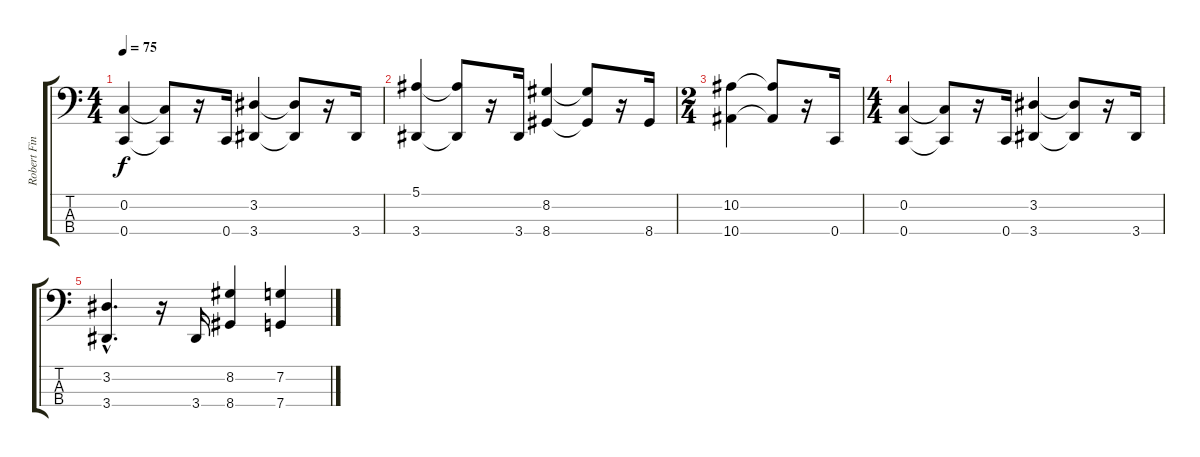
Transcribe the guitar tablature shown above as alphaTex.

\track ("Robert Finger" "Robert Fin") {instrument electricbassfinger}
\staff {score tabs}
\tuning (F2 C2 G1 C1) {hide}
\ts (4 4)
\tempo 75
\clef f4
\ks c
(0.2 0.4).4{dy f} (0.2{t} 0.4{t}).8 r.16 0.4.16 (3.2 3.4).4 (3.2{t} 3.4{t}).8 r.16 3.4.16 |
(5.1 3.4).4 (5.1{t} 3.4{t}).8 r.16 3.4.16 (8.2 8.4).4 (8.2{t} 8.4{t}).8 r.16 8.4.16 |
\ts (2 4)
(10.2 10.4).4 (10.2{t} 10.4{t}).8 r.16 0.4.16 |
\ts (4 4)
(0.2 0.4).4 (0.2{t} 0.4{t}).8 r.16 0.4.16 (3.2 3.4).4 (3.2{t} 3.4{t}).8 r.16 3.4.16 |
(3.2{hac} 3.4{hac}).4{d} r.16 3.4.16 (8.2 8.4).4 (7.2 7.4).4
